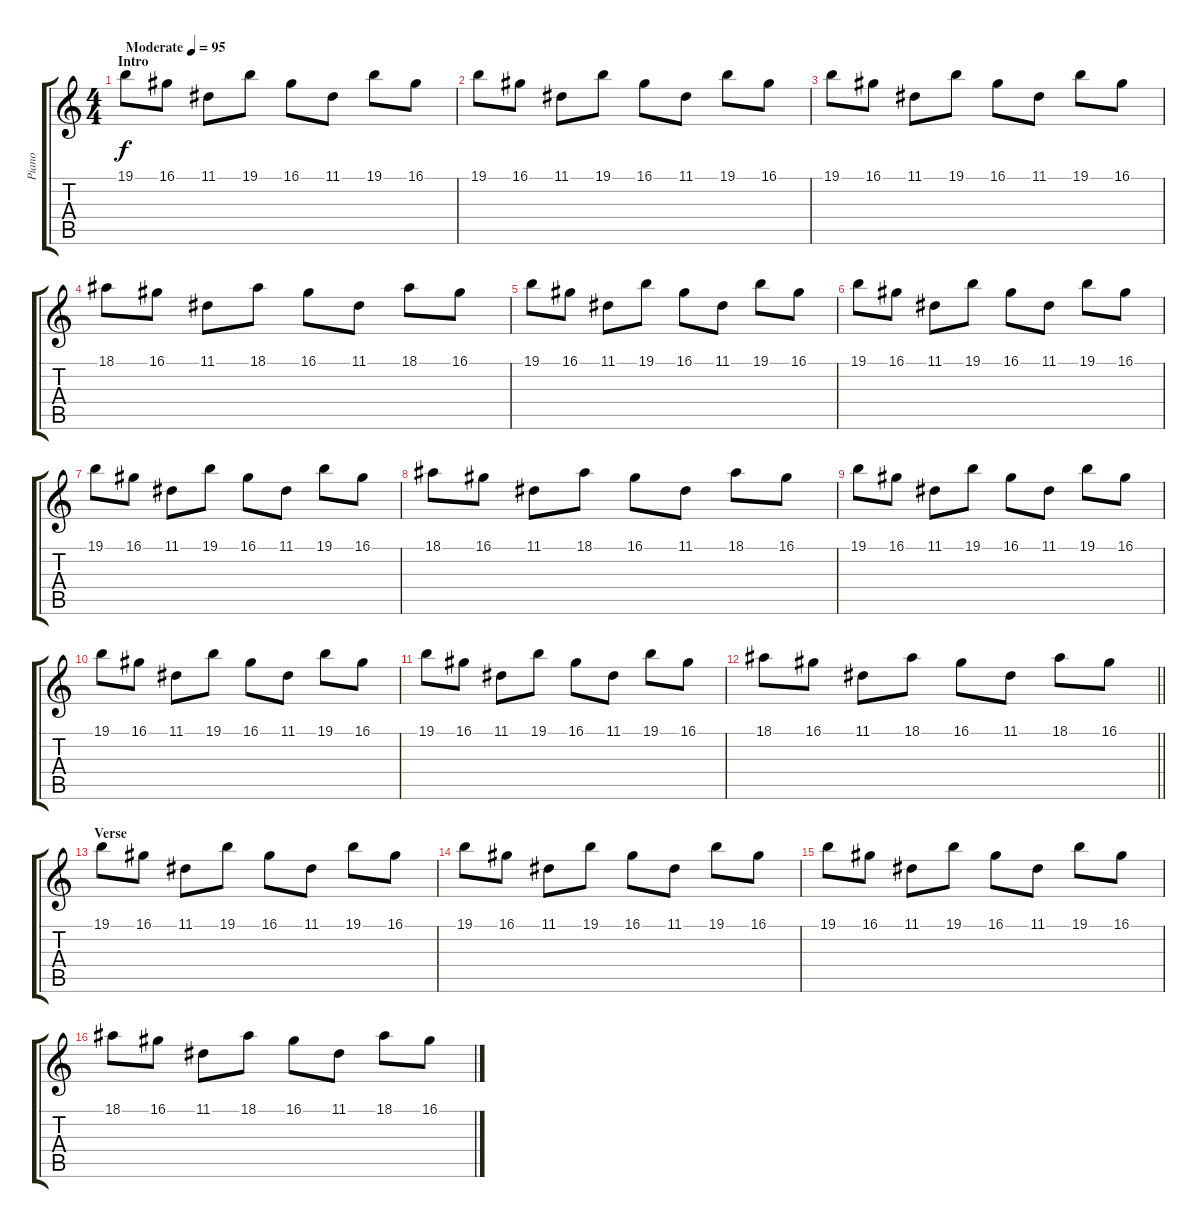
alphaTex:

\track ("Piano" "Piano") {instrument acousticgrandpiano}
\staff {score tabs}
\tuning (E4 B3 G3 D3 A2 E2) {hide}
\ts (4 4)
\section ("" "Intro ")
\tempo (95 "Moderate")
\clef g2
\ks c
19.1.8{dy f instrument acousticgrandpiano} 16.1.8 11.1.8 19.1.8 16.1.8 11.1.8 19.1.8 16.1.8 |
19.1.8 16.1.8 11.1.8 19.1.8 16.1.8 11.1.8 19.1.8 16.1.8 |
19.1.8 16.1.8 11.1.8 19.1.8 16.1.8 11.1.8 19.1.8 16.1.8 |
18.1.8 16.1.8 11.1.8 18.1.8 16.1.8 11.1.8 18.1.8 16.1.8 |
19.1.8 16.1.8 11.1.8 19.1.8 16.1.8 11.1.8 19.1.8 16.1.8 |
19.1.8 16.1.8 11.1.8 19.1.8 16.1.8 11.1.8 19.1.8 16.1.8 |
19.1.8 16.1.8 11.1.8 19.1.8 16.1.8 11.1.8 19.1.8 16.1.8 |
18.1.8 16.1.8 11.1.8 18.1.8 16.1.8 11.1.8 18.1.8 16.1.8 |
19.1.8 16.1.8 11.1.8 19.1.8 16.1.8 11.1.8 19.1.8 16.1.8 |
19.1.8 16.1.8 11.1.8 19.1.8 16.1.8 11.1.8 19.1.8 16.1.8 |
19.1.8 16.1.8 11.1.8 19.1.8 16.1.8 11.1.8 19.1.8 16.1.8 |
\barLineRight lightlight
18.1.8 16.1.8 11.1.8 18.1.8 16.1.8 11.1.8 18.1.8 16.1.8 |
\section ("" "Verse ")
19.1.8 16.1.8 11.1.8 19.1.8 16.1.8 11.1.8 19.1.8 16.1.8 |
19.1.8 16.1.8 11.1.8 19.1.8 16.1.8 11.1.8 19.1.8 16.1.8 |
19.1.8 16.1.8 11.1.8 19.1.8 16.1.8 11.1.8 19.1.8 16.1.8 |
18.1.8 16.1.8 11.1.8 18.1.8 16.1.8 11.1.8 18.1.8 16.1.8
